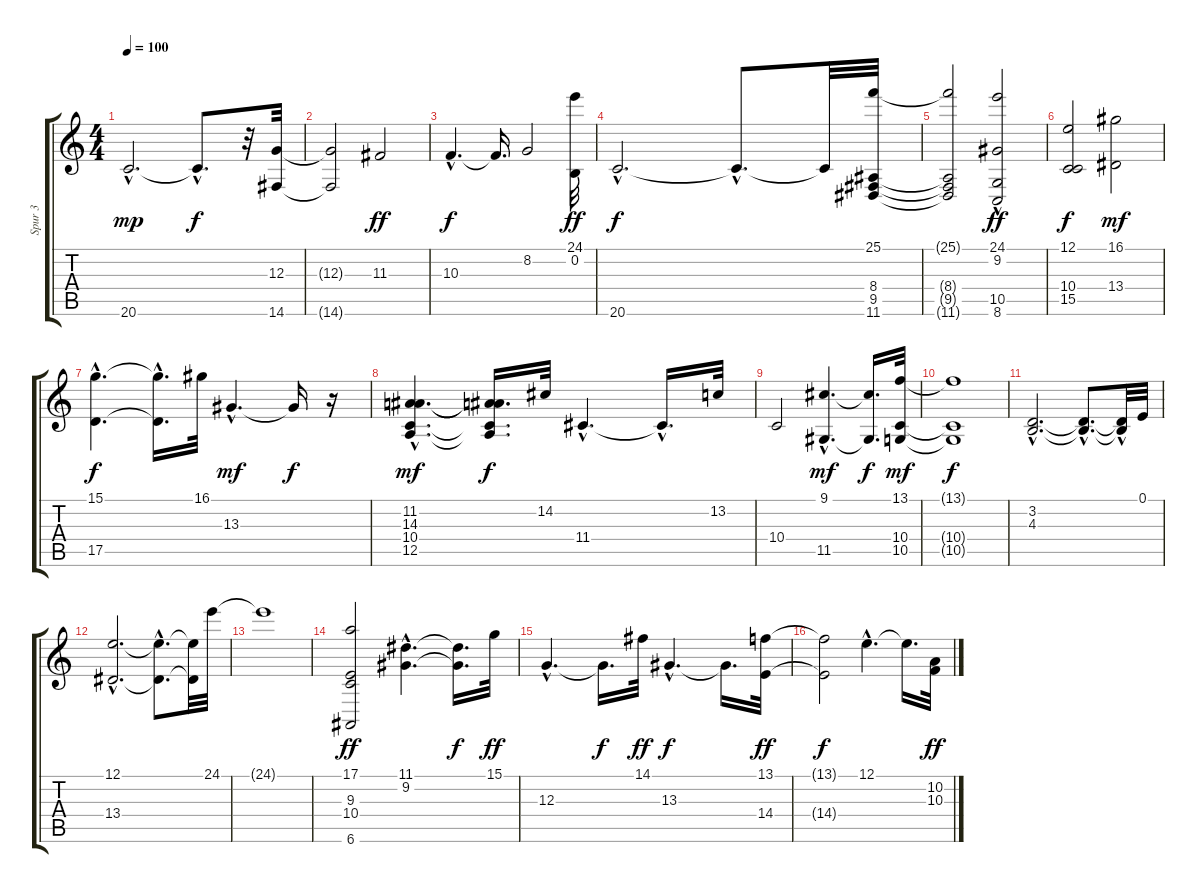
\track ("Spur 3" "Spur 3") {instrument stringensemble1}
\staff {score tabs}
\tuning (E4 B3 G3 D3 A2 E2) {hide}
\ts (4 4)
\tempo 100
\clef g2
\ks c
20.6{hac}.2{d dy mp} 20.6{hac t}.8{d dy f} r.32 (12.3 14.6).32 |
(12.3{t} 14.6{t}).2 11.3.2{dy ff} |
10.3{hac}.4{d dy f} 10.3{t}.16{d} 8.2.2 (24.1 0.2).32{dy ff} |
20.6{hac}.2{d dy f} 20.6{hac t}.8{d} 20.6{t}.32 (25.1 8.4 9.5 11.6).32 |
(25.1{t} 8.4{t} 9.5{t} 11.6{t}).2 (24.1 9.2{hac} 10.5 8.6).2{dy ff} |
(12.1 10.4 15.5).2{dy f} (16.1 13.4).2{dy mf} |
(15.1{hac} 17.5{hac}).4{d dy f} (15.1{t} 17.5{hac t}).16{d} 16.1.32 13.3{hac}.4{d dy mf} 13.3{t}.16{dy f} r.16 |
(11.2{hac} 14.3{hac} 10.4{hac} 12.5{hac}).4{d dy mf} (11.2{t} 14.3{t} 10.4{t} 12.5{t}).16{d dy f} 14.2.32 11.4{hac}.4{d} 11.4{hac t}.16{d} 13.2.32 |
10.4.2 (9.1{hac} 11.5{hac}).4{d dy mf} (9.1{t} 11.5{t}).16{d dy f} (13.1 10.4 10.5).32{dy mf} |
(13.1{t} 10.4{t} 10.5{t}).1{dy f} |
(3.2{hac} 4.3{hac}).2{d} (3.2{hac t} 4.3{hac t}).8{d} (3.2{t} 4.3{hac t}).32 0.1.32 |
(12.1{hac} 13.4{hac}).2{d} (12.1{hac t} 13.4{hac t}).8{d} (12.1{t} 13.4{t}).32 24.1.32 |
24.1{t}.1 |
(17.1 9.3 10.4 6.6).2{dy ff} (11.1{hac} 9.2{hac}).4{d} (11.1{t} 9.2{t}).16{d dy f} 15.1.32{dy ff} |
12.3{hac}.4{d} 12.3{t}.16{d dy f} 14.1.32{dy ff} 13.3{hac}.4{d dy f} 13.3{t}.16{d} (13.1 14.4).32{dy ff} |
(13.1{t} 14.4{t}).2{dy f} 12.1{hac}.4{d} 12.1{t}.16{d} (10.2 10.3).32{dy ff}
